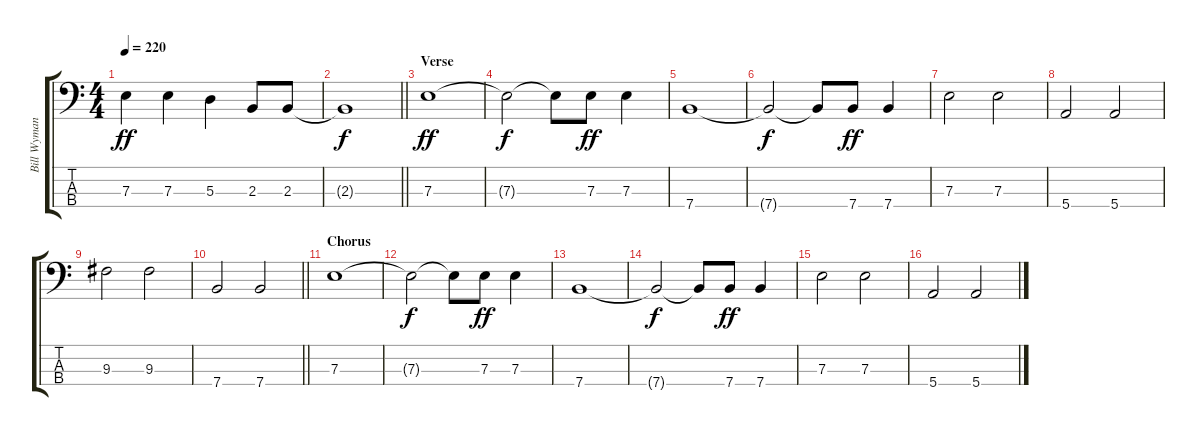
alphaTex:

\track ("Bill Wyman" "Bill Wyman") {instrument electricbassfinger}
\staff {score tabs}
\tuning (G2 D2 A1 E1) {hide}
\ts (4 4)
\tempo 220
\clef f4
\ks c
7.3.4{dy ff} 7.3.4 5.3.4 2.3.8 2.3.8 |
\barLineRight lightlight
2.3{t}.1{dy f} |
\section ("" "Verse")
7.3.1{dy ff} |
7.3{t}.2{dy f} 7.3{t}.8 7.3.8{dy ff} 7.3.4 |
7.4.1 |
7.4{t}.2{dy f} 7.4{t}.8 7.4.8{dy ff} 7.4.4 |
7.3.2 7.3.2 |
5.4.2 5.4.2 |
9.3.2 9.3.2 |
\barLineRight lightlight
7.4.2 7.4.2 |
\section ("" "Chorus")
7.3.1 |
7.3{t}.2{dy f} 7.3{t}.8 7.3.8{dy ff} 7.3.4 |
7.4.1 |
7.4{t}.2{dy f} 7.4{t}.8 7.4.8{dy ff} 7.4.4 |
7.3.2 7.3.2 |
5.4.2 5.4.2
